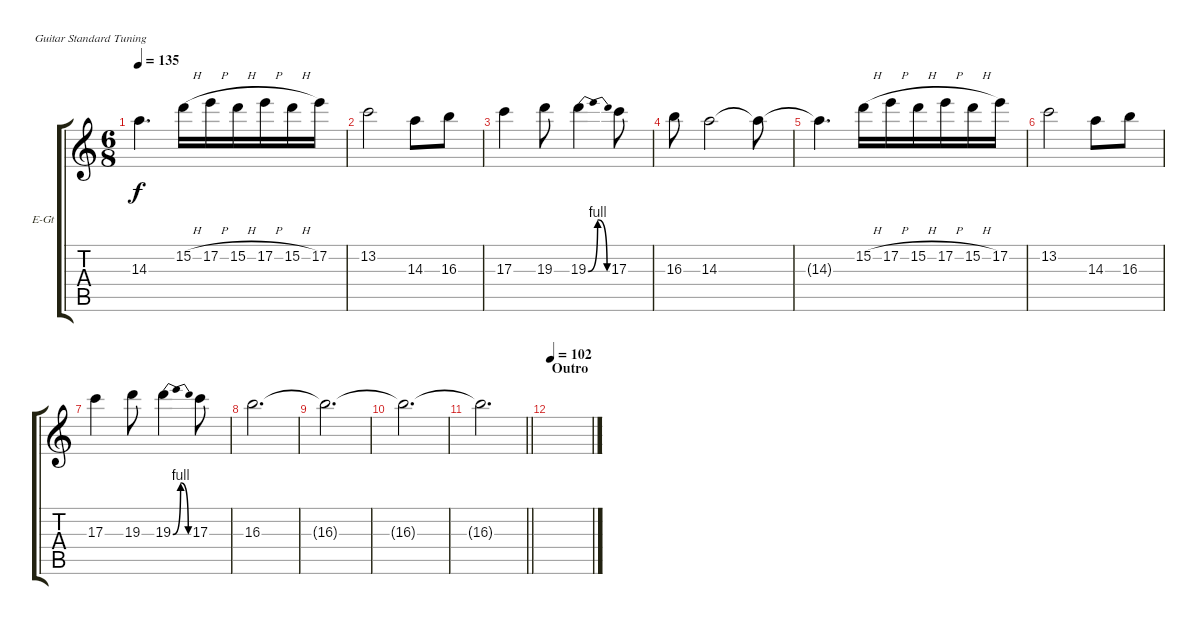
\bracketExtendMode groupsimilarinstruments
\firstSystemTrackNameOrientation horizontal
\otherSystemsTrackNameOrientation horizontal
\track ("guitar solo (Rodion Kravkl)" "E-Gt") {instrument electricguitarclean}
\staff {score tabs}
\tuning (E4 B3 G3 D3 A2 E2)
\ts (6 8)
\tempo 135
\clef g2
\scale
0.333333
\ks aminor
14.3{t}.4{d dy f} 15.2{h}.16 17.2{h}.16 15.2{h}.16 17.2{h}.16 15.2{h}.16 17.2.16 |
\scale
0.333333 13.2.2 14.3.8 16.3.8 |
\scale
0.333333 17.3.4 19.3.8 19.3{be (bendrelease 0 0 30 4 30 4 60 0)}.4 17.3.8 |
\scale
0.333333 16.3.8 14.3.2 14.3{t}.8 |
\scale
0.333333 14.3{t}.4{d} 15.2{h}.16 17.2{h}.16 15.2{h}.16 17.2{h}.16 15.2{h}.16 17.2.16 |
\scale
0.333333 13.2.2 14.3.8 16.3.8 |
\scale
0.333333 17.3.4 19.3.8 19.3{be (bendrelease 0 0 30 4 30 4 60 0)}.4 17.3.8 |
\scale
0.333333 16.3.2{d} |
\scale
0.333333 16.3{t}.2{d} |
\scale
0.333333 16.3{t}.2{d} |
\scale
0.333333
\barLineRight lightlight
16.3{t}.2{d} |
\section ("" "Outro")
\tempo 102
\scale
0.333333 |
\scale
0.333333 |
\scale
0.333333 |
\scale
0.333333 |
\scale
0.333333
